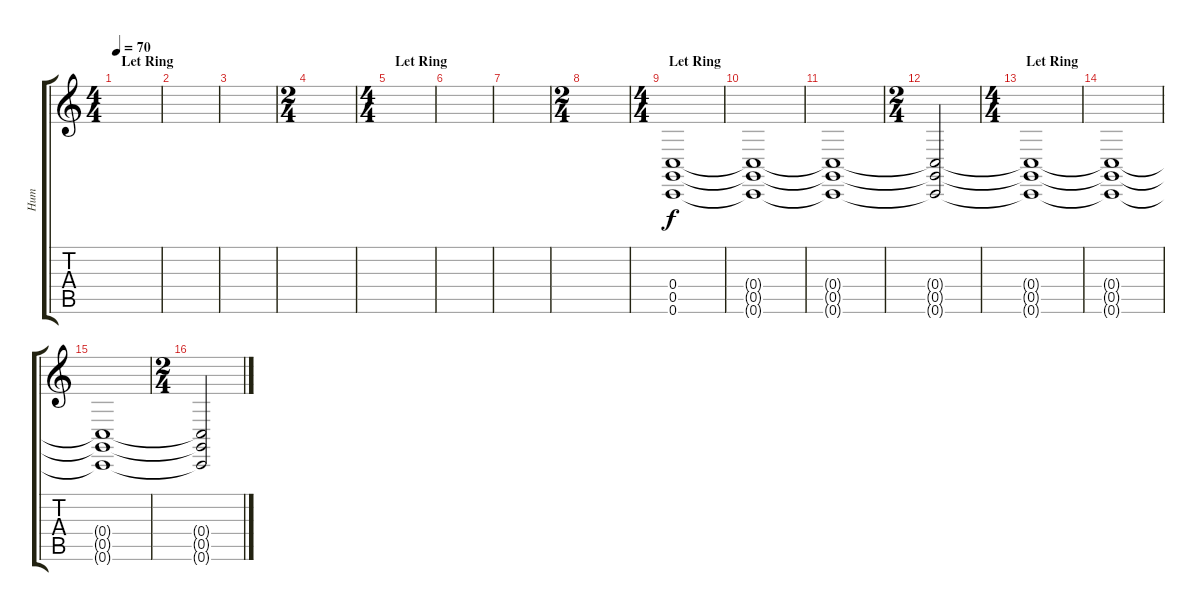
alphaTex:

\track ("Hum" "Hum") {instrument applause}
\staff {score tabs}
\tuning (E4 B3 G3 C3 G2 C2) {hide}
\ts (4 4)
\section ("" " Let Ring")
\tempo 70
\clef g2
\ks c
|
|
|
\ts (2 4)
|
\ts (4 4)
\section ("" " Let Ring")
|
|
|
\ts (2 4)
|
\ts (4 4)
\section ("" " Let Ring")
(0.4 0.5 0.6).1{volume 8} |
(0.4{t} 0.5{t} 0.6{t}).1 |
(0.4{t} 0.5{t} 0.6{t}).1 |
\ts (2 4)
(0.4{t} 0.5{t} 0.6{t}).2 |
\ts (4 4)
\section ("" " Let Ring")
(0.4{t} 0.5{t} 0.6{t}).1 |
(0.4{t} 0.5{t} 0.6{t}).1 |
(0.4{t} 0.5{t} 0.6{t}).1 |
\ts (2 4)
(0.4{t} 0.5{t} 0.6{t}).2
